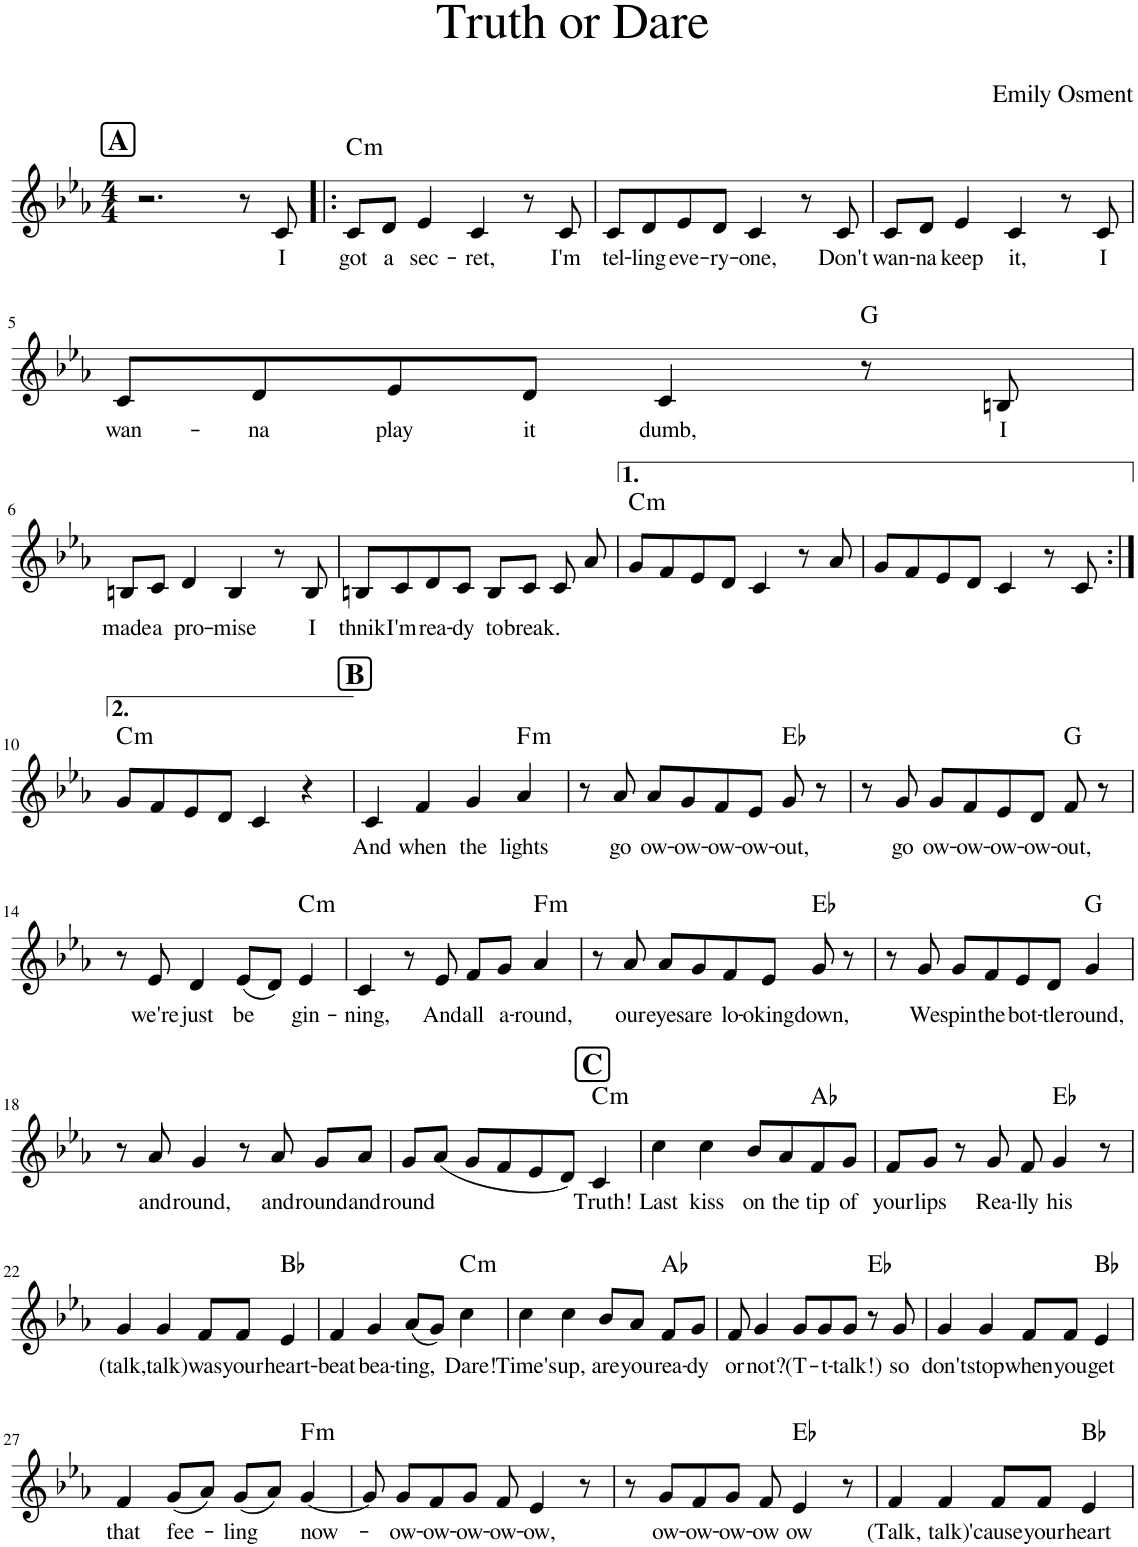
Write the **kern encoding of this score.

**kern	**text	**harte
*part1	*part1	*part1
*staff1	*staff1	*
*I"Piano	*	*
*I'Pno.	*	*
*clefG2	*	*
*k[b-e-a-]	*	*
*M4/4	*	*
!!LO:REH:place=s1:a:B:cj:fs=14:t=A
=1	=1	=1
2.r	.	.
8r	.	.
!	!LO:LY:b	!
8c/	I	.
=2!|:	=2!|:	=2!|:
!	!LO:LY:b	!LO:H:kt=m
8c/L	got	C:min
!	!LO:LY:b	!
8d/J	a	.
!	!LO:LY:b	!
4e-/	sec-	.
!	!LO:LY:b	!
4c/	-ret,	.
8r	.	.
!	!LO:LY:b	!
8c/	I'm	.
=3	=3	=3
!	!LO:LY:b	!
8c/L	tel-	.
!	!LO:LY:b	!
8d/	-ling	.
!	!LO:LY:b	!
8e-/	eve-	.
!	!LO:LY:b	!
8d/J	-ry-	.
!	!LO:LY:b	!
4c/	-one,	.
8r	.	.
!	!LO:LY:b	!
8c/	Don't	.
=4	=4	=4
!	!LO:LY:b	!
8c/L	wan-	.
!	!LO:LY:b	!
8d/J	-na	.
!	!LO:LY:b	!
4e-/	keep	.
!	!LO:LY:b	!
4c/	it,	.
8r	.	.
!	!LO:LY:b	!
8c/	I	.
!!LO:LB:g=z
=5	=5	=5
!	!LO:LY:b	!
8c/L	wan-	.
!	!LO:LY:b	!
8d/	-na	.
!	!LO:LY:b	!
8e-/	play	.
!	!LO:LY:b	!
8d/J	it	.
!	!LO:LY:b	!
4c/	dumb,	.
8r	.	G:maj
!	!LO:LY:b	!
8Bn/	I	.
!!LO:LB:g=z
=6	=6	=6
!	!LO:LY:b	!
8Bn/L	made	.
!	!LO:LY:b	!
8c/J	a	.
!	!LO:LY:b	!
4d/	pro-	.
!	!LO:LY:b	!
4B/	-mise	.
8r	.	.
!	!LO:LY:b	!
8B/	I	.
=7	=7	=7
!	!LO:LY:b	!
8Bn/L	thnik	.
!	!LO:LY:b	!
8c/	I'm	.
!	!LO:LY:b	!
8d/	rea-	.
!	!LO:LY:b	!
8c/J	-dy	.
!	!LO:LY:b	!
8B/L	to	.
!	!LO:LY:b	!
8c/J	break.	.
8c/	.	.
8a-/	.	.
=8	=8	=8
!	!	!LO:H:kt=m
8g/L	.	C:min
8f/	.	.
8e-/	.	.
8d/J	.	.
4c/	.	.
8r	.	.
8a-/	.	.
=9	=9	=9
8g/L	.	.
8f/	.	.
8e-/	.	.
8d/J	.	.
4c/	.	.
8r	.	.
8c/	.	.
!!LO:LB:g=z
=10:|!	=10:|!	=10:|!
!	!	!LO:H:kt=m
8g/L	.	C:min
8f/	.	.
8e-/	.	.
8d/J	.	.
4c/	.	.
4r	.	.
!!LO:REH:place=s1:a:B:cj:fs=14:t=B
=11	=11	=11
!	!LO:LY:b	!
4c/	And	.
!	!LO:LY:b	!
4f/	when	.
!	!LO:LY:b	!
4g/	the	.
!	!LO:LY:b	!LO:H:kt=m
4a-/	lights	F:min
=12	=12	=12
8r	.	.
!	!LO:LY:b	!
8a-/	go	.
!	!LO:LY:b	!
8a-/L	ow-	.
!	!LO:LY:b	!
8g/	-ow-	.
!	!LO:LY:b	!
8f/	-ow-	.
!	!LO:LY:b	!
8e-/J	-ow-	.
!	!LO:LY:b	!
8g/	-out,	Eb:maj
8r	.	.
=13	=13	=13
8r	.	.
!	!LO:LY:b	!
8g/	go	.
!	!LO:LY:b	!
8g/L	ow-	.
!	!LO:LY:b	!
8f/	-ow-	.
!	!LO:LY:b	!
8e-/	-ow-	.
!	!LO:LY:b	!
8d/J	-ow-	.
!	!LO:LY:b	!
8f/	-out,	G:maj
8r	.	.
!!LO:LB:g=z
=14	=14	=14
8r	.	.
!	!LO:LY:b	!
8e-/	we're	.
!	!LO:LY:b	!
4d/	just	.
!	!LO:LY:b	!
(8e-/L	be	.
8d/J)	.	.
!	!LO:LY:b	!LO:H:kt=m
4e-/	gin-	C:min
=15	=15	=15
!	!LO:LY:b	!
4c/	-ning,	.
8r	.	.
!	!LO:LY:b	!
8e-/	And	.
!	!LO:LY:b	!
8f/L	all	.
!	!LO:LY:b	!
8g/J	a-	.
!	!LO:LY:b	!LO:H:kt=m
4a-/	-round,	F:min
=16	=16	=16
8r	.	.
!	!LO:LY:b	!
8a-/	our	.
!	!LO:LY:b	!
8a-/L	eyes	.
!	!LO:LY:b	!
8g/	are	.
!	!LO:LY:b	!
8f/	lo-	.
!	!LO:LY:b	!
8e-/J	-oking	.
!	!LO:LY:b	!
8g/	down,	Eb:maj
8r	.	.
=17	=17	=17
8r	.	.
!	!LO:LY:b	!
8g/	We	.
!	!LO:LY:b	!
8g/L	spin	.
!	!LO:LY:b	!
8f/	the	.
!	!LO:LY:b	!
8e-/	bot-	.
!	!LO:LY:b	!
8d/J	-tle	.
!	!LO:LY:b	!
4g/	round,	G:maj
!!LO:LB:g=z
=18	=18	=18
8r	.	.
!	!LO:LY:b	!
8a-/	and	.
!	!LO:LY:b	!
4g/	round,	.
8r	.	.
!	!LO:LY:b	!
8a-/	and	.
!	!LO:LY:b	!
8g/L	round	.
!	!LO:LY:b	!
8a-/J	and	.
!!LO:REH:place=s1:a:B:cj:fs=14:t=C:qo=3
=19	=19	=19
!	!LO:LY:b	!
8g/L	round	.
(8a-/J	.	.
8g/L	.	.
8f/	.	.
8e-/	.	.
8d/J)	.	.
!	!LO:LY:b	!LO:H:kt=m
4c/	Truth!	C:min
=20	=20	=20
!	!LO:LY:b	!
4cc\	Last	.
!	!LO:LY:b	!
4cc\	kiss	.
!	!LO:LY:b	!
8b-/L	on	.
!	!LO:LY:b	!
8a-/	the	.
!	!LO:LY:b	!
8f/	tip	Ab:maj
!	!LO:LY:b	!
8g/J	of	.
=21	=21	=21
!	!LO:LY:b	!
8f/L	your	.
!	!LO:LY:b	!
8g/J	lips	.
8r	.	.
!	!LO:LY:b	!
8g/	Rea-	.
!	!LO:LY:b	!
8f/	-lly	.
!	!LO:LY:b	!
4g/	his	Eb:maj
8r	.	.
!!LO:LB:g=z
=22	=22	=22
!	!LO:LY:b	!
4g/	(talk,	.
!	!LO:LY:b	!
4g/	talk)	.
!	!LO:LY:b	!
8f/L	was	.
!	!LO:LY:b	!
8f/J	your	.
!	!LO:LY:b	!
4e-/	heart-	Bb:maj
=23	=23	=23
!	!LO:LY:b	!
4f/	-beat	.
!	!LO:LY:b	!
4g/	bea-	.
!	!LO:LY:b	!
(8a-/L	-ting,	.
8g/J)	.	.
!	!LO:LY:b	!LO:H:kt=m
4cc\	Dare!	C:min
=24	=24	=24
!	!LO:LY:b	!
4cc\	Time's	.
!	!LO:LY:b	!
4cc\	up,	.
!	!LO:LY:b	!
8b-/L	are	.
!	!LO:LY:b	!
8a-/J	you	.
!	!LO:LY:b	!
8f/L	rea-	Ab:maj
!	!LO:LY:b	!
8g/J	-dy	.
=25	=25	=25
!	!LO:LY:b	!
8f/	or	.
!	!LO:LY:b	!
4g/	not?	.
!	!LO:LY:b	!
8g/L	(T-	.
!	!LO:LY:b	!
8g/	-t-	.
!	!LO:LY:b	!
8g/J	talk!)	.
8r	.	Eb:maj
!	!LO:LY:b	!
8g/	so	.
=26	=26	=26
!	!LO:LY:b	!
4g/	don't	.
!	!LO:LY:b	!
4g/	stop	.
!	!LO:LY:b	!
8f/L	when	.
!	!LO:LY:b	!
8f/J	you	.
!	!LO:LY:b	!
4e-/	get	Bb:maj
!!LO:LB:g=z
=27	=27	=27
!	!LO:LY:b	!
4f/	that	.
!	!LO:LY:b	!
(8g/L	fee-	.
8a-/J)	.	.
!	!LO:LY:b	!
(8g/L	-ling	.
8a-/J)	.	.
!	!LO:LY:b	!LO:H:kt=m
[4g/	now-	F:min
=28	=28	=28
8g/]	.	.
!	!LO:LY:b	!
8g/L	-ow-	.
!	!LO:LY:b	!
8f/	-ow-	.
!	!LO:LY:b	!
8g/J	-ow-	.
!	!LO:LY:b	!
8f/	-ow-	.
!	!LO:LY:b	!
4e-/	-ow,	.
8r	.	.
=29	=29	=29
8r	.	.
!	!LO:LY:b	!
8g/L	ow-	.
!	!LO:LY:b	!
8f/	-ow-	.
!	!LO:LY:b	!
8g/J	-ow-	.
!	!LO:LY:b	!
8f/	-ow	.
!	!LO:LY:b	!
4e-/	ow	Eb:maj
8r	.	.
=30	=30	=30
!	!LO:LY:b	!
4f/	(Talk,	.
!	!LO:LY:b	!
4f/	talk)	.
!	!LO:LY:b	!
8f/L	'cause	.
!	!LO:LY:b	!
8f/J	your	.
!	!LO:LY:b	!
4e-/	heart	Bb:maj
=	=	=
*-	*-	*-
